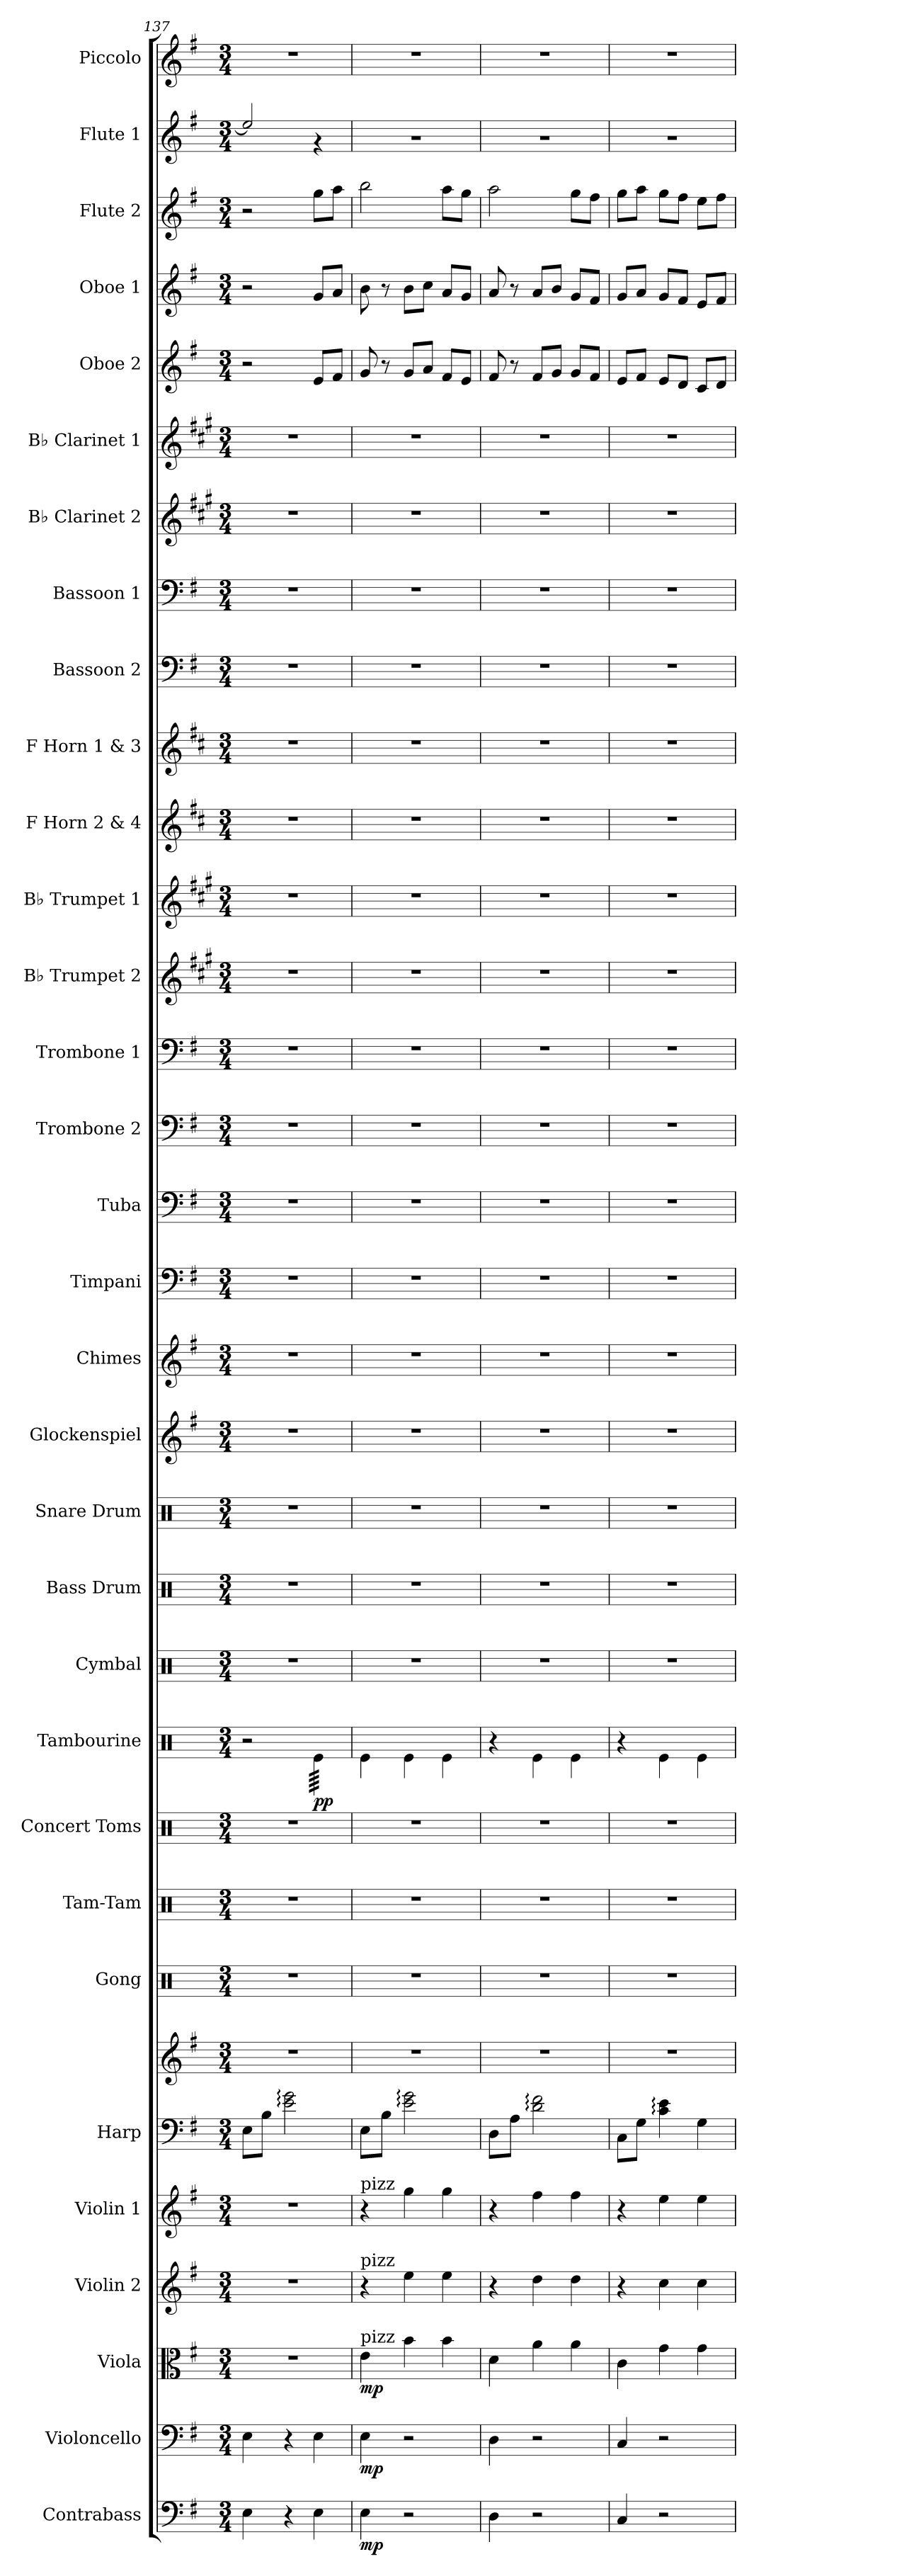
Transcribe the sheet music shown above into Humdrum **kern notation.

**kern	**dynam	**kern	**dynam	**kern	**dynam	**kern	**dynam	**kern	**dynam	**kern	**kern	**kern	**kern	**kern	**kern	**dynam	**kern	**kern	**kern	**kern	**kern	**kern	**kern	**kern	**kern	**kern	**kern	**kern	**kern	**kern	**kern	**kern	**kern	**kern	**dynam	**kern	**dynam	**kern	**dynam	**kern	**dynam	**kern
*part32	*part32	*part31	*part31	*part30	*part30	*part29	*part29	*part28	*part28	*part27	*part27	*part26	*part25	*part24	*part23	*part23	*part22	*part21	*part20	*part19	*part18	*part17	*part16	*part15	*part14	*part13	*part12	*part11	*part10	*part9	*part8	*part7	*part6	*part5	*part5	*part4	*part4	*part3	*part3	*part2	*part2	*part1
*staff33	*staff33	*staff32	*staff32	*staff31	*staff31	*staff30	*staff30	*staff29	*staff29	*staff28	*staff27	*staff26	*staff25	*staff24	*staff23	*staff23	*staff22	*staff21	*staff20	*staff19	*staff18	*staff17	*staff16	*staff15	*staff14	*staff13	*staff12	*staff11	*staff10	*staff9	*staff8	*staff7	*staff6	*staff5	*staff5	*staff4	*staff4	*staff3	*staff3	*staff2	*staff2	*staff1
*I"Contrabass	*	*I"Violoncello	*	*I"Viola	*	*I"Violin 2	*	*I"Violin 1	*	*I"Harp	*	*I"Gong	*I"Tam-Tam	*I"Concert Toms	*I"Tambourine	*	*I"Cymbal	*I"Bass Drum	*I"Snare Drum	*I"Glockenspiel	*I"Chimes	*I"Timpani	*I"Tuba	*I"Trombone 2	*I"Trombone 1	*I"B♭ Trumpet 2	*I"B♭ Trumpet 1	*I"F Horn 2 &amp; 4	*I"F Horn 1 &amp; 3	*I"Bassoon 2	*I"Bassoon 1	*I"B♭ Clarinet 2	*I"B♭ Clarinet 1	*I"Oboe 2	*	*I"Oboe 1	*	*I"Flute 2	*	*I"Flute 1	*	*I"Piccolo
*I'Cb.	*	*I'Vc.	*	*I'Vla.	*	*I'Vln. 2	*	*I'Vln. 1	*	*I'Hrp.	*	*I'Gong	*I'Tam	*I'C. Toms	*I'Tamb.	*	*I'Cym.	*I'B. Dr.	*I'Sn. Dr.	*I'Glock.	*I'Cme.	*I'Timp.	*I'Tba.	*I'Tbn. 2	*I'Tbn. 1	*I'B♭ Tpt. 2	*I'B♭ Tpt. 1	*I'F Hn. 2 4	*I'F Hn. 1 3	*I'Bsn. 2	*I'Bsn. 1	*I'B♭ Cl. 2	*I'B♭ Cl. 1	*I'Ob. 2	*	*I'Ob. 1	*	*I'Fl. 2	*	*I'Fl. 1	*	*I'Picc.
*clefF4	*	*clefF4	*	*clefC3	*	*clefG2	*	*clefG2	*	*clefF4	*clefG2	*clefX	*clefX	*clefX	*clefX	*	*clefX	*clefX	*clefX	*clefG2	*clefG2	*clefF4	*clefF4	*clefF4	*clefF4	*clefG2	*clefG2	*clefG2	*clefG2	*clefF4	*clefF4	*clefG2	*clefG2	*clefG2	*	*clefG2	*	*clefG2	*	*clefG2	*	*clefG2
*ITrd7c12	*	*	*	*	*	*	*	*	*	*	*	*	*	*	*	*	*	*	*	*ITrd-14c-24	*	*	*	*	*	*ITrd1c2	*ITrd1c2	*ITrd4c7	*ITrd4c7	*	*	*ITrd1c2	*ITrd1c2	*	*	*	*	*	*	*	*	*ITrd-7c-12
*k[f#]	*	*k[f#]	*	*k[f#]	*	*k[f#]	*	*k[f#]	*	*k[f#]	*k[f#]	*k[]	*k[]	*k[]	*k[]	*	*k[]	*k[]	*k[]	*k[f#]	*k[f#]	*k[f#]	*k[f#]	*k[f#]	*k[f#]	*k[f#]	*k[f#]	*k[f#]	*k[f#]	*k[f#]	*k[f#]	*k[f#]	*k[f#]	*k[f#]	*	*k[f#]	*	*k[f#]	*	*k[f#]	*	*k[f#]
*M3/4	*	*M3/4	*	*M3/4	*	*M3/4	*	*M3/4	*	*M3/4	*M3/4	*M3/4	*M3/4	*M3/4	*M3/4	*	*M3/4	*M3/4	*M3/4	*M3/4	*M3/4	*M3/4	*M3/4	*M3/4	*M3/4	*M3/4	*M3/4	*M3/4	*M3/4	*M3/4	*M3/4	*M3/4	*M3/4	*M3/4	*	*M3/4	*	*M3/4	*	*M3/4	*	*M3/4
=137	=137	=137	=137	=137	=137	=137	=137	=137	=137	=137	=137	=137	=137	=137	=137	=137	=137	=137	=137	=137	=137	=137	=137	=137	=137	=137	=137	=137	=137	=137	=137	=137	=137	=137	=137	=137	=137	=137	=137	=137	=137	=137
*	*	*	*	*	*	*	*	*	*	*	*	*	*	*	*	*	*	*	*	*	*	*	*	*	*	*	*	*	*	*	*	*	*	*	*	*	*	*	*	*^	*	*
4EE\	.	4E\	.	2.r	.	2.r	.	2.r	.	8E\L	2.r	2.r	2.r	2.r	2r	.	2.r	2.r	2.r	2.r	2.r	2.r	2.r	2.r	2.r	2.r	2.r	2.r	2.r	2.r	2.r	2.r	2.r	2r	.	2r	.	2r	.	2ee/]	2ryy	.	2.r
.	.	.	.	.	.	.	.	.	.	8B\J	.	.	.	.	.	.	.	.	.	.	.	.	.	.	.	.	.	.	.	.	.	.	.	.	.	.	.	.	.	.	.	.	.
4r	.	4r	.	.	.	.	.	.	.	2e\: 2g\:	.	.	.	.	.	.	.	.	.	.	.	.	.	.	.	.	.	.	.	.	.	.	.	.	.	.	.	.	.	.	.	.	.
!	!	!	!	!	!	!	!	!	!	!	!	!	!	!	!	!LO:DY:b	!	!	!	!	!	!	!	!	!	!	!	!	!	!	!	!	!	!	!LO:DY:b	!	!	!	!	!	!	!	!
!	!	!	!	!	!	!	!	!	!	!	!	!	!	!	!	!	!	!	!	!	!	!	!	!	!	!	!	!	!	!	!	!	!	!	!LO:DY:n=1:b	!	!LO:DY:b	!	!	!	!	!	!
!	!	!	!	!	!	!	!	!	!	!	!	!	!	!	!	!	!	!	!	!	!	!	!	!	!	!	!	!	!	!	!	!	!	!	!	!	!LO:DY:n=1:b	!	!LO:DY:b	!	!	!	!
!	!	!	!	!	!	!	!	!	!	!	!	!	!	!	!	!	!	!	!	!	!	!	!	!	!	!	!	!	!	!	!	!	!	!	!	!	!	!	!LO:DY:n=1:b	!	!	!LO:DY:b	!
!	!	!	!	!	!	!	!	!	!	!	!	!	!	!	!	!	!	!	!	!	!	!	!	!	!	!	!	!	!	!	!	!	!	!	!	!	!	!	!	!	!	!LO:DY:n=1:b	!
*	*	*	*	*	*	*	*	*	*	*	*	*	*	*	*tremolo	*	*	*	*	*	*	*	*	*	*	*	*	*	*	*	*	*	*	*	*	*	*	*	*	*	*	*	*
4EE\	.	4E\	.	.	.	.	.	.	.	.	.	.	.	.	64Re\LLLL	pp	.	.	.	.	.	.	.	.	.	.	.	.	.	.	.	.	.	8e/L	mf mp	8g/L	mf f	8gg\L	mf mp	8gg/Lyy	4r	mf mp	.
.	.	.	.	.	.	.	.	.	.	.	.	.	.	.	64Re\	.	.	.	.	.	.	.	.	.	.	.	.	.	.	.	.	.	.	.	.	.	.	.	.	.	.	.	.
.	.	.	.	.	.	.	.	.	.	.	.	.	.	.	64Re\	.	.	.	.	.	.	.	.	.	.	.	.	.	.	.	.	.	.	.	.	.	.	.	.	.	.	.	.
.	.	.	.	.	.	.	.	.	.	.	.	.	.	.	64Re\	.	.	.	.	.	.	.	.	.	.	.	.	.	.	.	.	.	.	.	.	.	.	.	.	.	.	.	.
.	.	.	.	.	.	.	.	.	.	.	.	.	.	.	64Re\	.	.	.	.	.	.	.	.	.	.	.	.	.	.	.	.	.	.	.	.	.	.	.	.	.	.	.	.
.	.	.	.	.	.	.	.	.	.	.	.	.	.	.	64Re\	.	.	.	.	.	.	.	.	.	.	.	.	.	.	.	.	.	.	.	.	.	.	.	.	.	.	.	.
.	.	.	.	.	.	.	.	.	.	.	.	.	.	.	64Re\	.	.	.	.	.	.	.	.	.	.	.	.	.	.	.	.	.	.	.	.	.	.	.	.	.	.	.	.
.	.	.	.	.	.	.	.	.	.	.	.	.	.	.	64Re\	.	.	.	.	.	.	.	.	.	.	.	.	.	.	.	.	.	.	.	.	.	.	.	.	.	.	.	.
.	.	.	.	.	.	.	.	.	.	.	.	.	.	.	64Re\	.	.	.	.	.	.	.	.	.	.	.	.	.	.	.	.	.	.	8f#/J	.	8a/J	.	8aa\J	.	8aa/Jyy	.	.	.
.	.	.	.	.	.	.	.	.	.	.	.	.	.	.	64Re\	.	.	.	.	.	.	.	.	.	.	.	.	.	.	.	.	.	.	.	.	.	.	.	.	.	.	.	.
.	.	.	.	.	.	.	.	.	.	.	.	.	.	.	64Re\	.	.	.	.	.	.	.	.	.	.	.	.	.	.	.	.	.	.	.	.	.	.	.	.	.	.	.	.
.	.	.	.	.	.	.	.	.	.	.	.	.	.	.	64Re\	.	.	.	.	.	.	.	.	.	.	.	.	.	.	.	.	.	.	.	.	.	.	.	.	.	.	.	.
.	.	.	.	.	.	.	.	.	.	.	.	.	.	.	64Re\	.	.	.	.	.	.	.	.	.	.	.	.	.	.	.	.	.	.	.	.	.	.	.	.	.	.	.	.
.	.	.	.	.	.	.	.	.	.	.	.	.	.	.	64Re\	.	.	.	.	.	.	.	.	.	.	.	.	.	.	.	.	.	.	.	.	.	.	.	.	.	.	.	.
.	.	.	.	.	.	.	.	.	.	.	.	.	.	.	64Re\	.	.	.	.	.	.	.	.	.	.	.	.	.	.	.	.	.	.	.	.	.	.	.	.	.	.	.	.
.	.	.	.	.	.	.	.	.	.	.	.	.	.	.	64Re\JJJJ	.	.	.	.	.	.	.	.	.	.	.	.	.	.	.	.	.	.	.	.	.	.	.	.	.	.	.	.
*	*	*	*	*	*	*	*	*	*	*	*	*	*	*	*Xtremolo	*	*	*	*	*	*	*	*	*	*	*	*	*	*	*	*	*	*	*	*	*	*	*	*	*	*	*	*
=138	=138	=138	=138	=138	=138	=138	=138	=138	=138	=138	=138	=138	=138	=138	=138	=138	=138	=138	=138	=138	=138	=138	=138	=138	=138	=138	=138	=138	=138	=138	=138	=138	=138	=138	=138	=138	=138	=138	=138	=138	=138	=138	=138
!	!	!	!	!	!	!	!	!LO:TX:a:t=pizz	!	!	!	!	!	!	!	!	!	!	!	!	!	!	!	!	!	!	!	!	!	!	!	!	!	!	!	!	!	!	!	!	!	!	!
!	!	!	!	!	!	!LO:TX:a:t=pizz	!	!	!	!	!	!	!	!	!	!	!	!	!	!	!	!	!	!	!	!	!	!	!	!	!	!	!	!	!	!	!	!	!	!	!	!	!
!	!	!	!	!LO:TX:a:t=pizz	!	!	!	!	!	!	!	!	!	!	!	!	!	!	!	!	!	!	!	!	!	!	!	!	!	!	!	!	!	!	!	!	!	!	!	!	!	!	!
!	!LO:DY:b	!	!LO:DY:b	!	!LO:DY:b	!	!	!	!	!	!	!	!	!	!	!	!	!	!	!	!	!	!	!	!	!	!	!	!	!	!	!	!	!	!	!	!	!	!	!	!	!	!
4EE\	mp	4E\	mp	4e\	mp	4r	.	4r	.	8E\L	2.r	2.r	2.r	2.r	4Re\	.	2.r	2.r	2.r	2.r	2.r	2.r	2.r	2.r	2.r	2.r	2.r	2.r	2.r	2.r	2.r	2.r	2.r	8g/	.	8b\	.	2bb\	.	2bb/yy	2.r	.	2.r
.	.	.	.	.	.	.	.	.	.	8B\J	.	.	.	.	.	.	.	.	.	.	.	.	.	.	.	.	.	.	.	.	.	.	.	8r	.	8r	.	.	.	.	.	.	.
!	!	!	!	!	!	!	!LO:DY:b	!	!	!	!	!	!	!	!	!	!	!	!	!	!	!	!	!	!	!	!	!	!	!	!	!	!	!	!	!	!	!	!	!	!	!	!
!	!	!	!	!	!	!	!LO:DY:n=1:b	!	!LO:DY:b	!	!	!	!	!	!	!	!	!	!	!	!	!	!	!	!	!	!	!	!	!	!	!	!	!	!	!	!	!	!	!	!	!	!
!	!	!	!	!	!	!	!	!	!LO:DY:n=1:b	!	!	!	!	!	!	!	!	!	!	!	!	!	!	!	!	!	!	!	!	!	!	!	!	!	!	!	!	!	!	!	!	!	!
2r	.	2r	.	4b\	.	4ee\	mp mf	4gg\	mp mf	2e\: 2g\:	.	.	.	.	4Re\	.	.	.	.	.	.	.	.	.	.	.	.	.	.	.	.	.	.	8g/L	.	8b\L	.	.	.	.	.	.	.
.	.	.	.	.	.	.	.	.	.	.	.	.	.	.	.	.	.	.	.	.	.	.	.	.	.	.	.	.	.	.	.	.	.	8a/J	.	8cc\J	.	.	.	.	.	.	.
.	.	.	.	4b\	.	4ee\	.	4gg\	.	.	.	.	.	.	4Re\	.	.	.	.	.	.	.	.	.	.	.	.	.	.	.	.	.	.	8f#/L	.	8a/L	.	8aa\L	.	8aa/Lyy	.	.	.
.	.	.	.	.	.	.	.	.	.	.	.	.	.	.	.	.	.	.	.	.	.	.	.	.	.	.	.	.	.	.	.	.	.	8e/J	.	8g/J	.	8gg\J	.	8gg/Jyy	.	.	.
=139	=139	=139	=139	=139	=139	=139	=139	=139	=139	=139	=139	=139	=139	=139	=139	=139	=139	=139	=139	=139	=139	=139	=139	=139	=139	=139	=139	=139	=139	=139	=139	=139	=139	=139	=139	=139	=139	=139	=139	=139	=139	=139	=139
4DD\	.	4D\	.	4d\	.	4r	.	4r	.	8D\L	2.r	2.r	2.r	2.r	4r	.	2.r	2.r	2.r	2.r	2.r	2.r	2.r	2.r	2.r	2.r	2.r	2.r	2.r	2.r	2.r	2.r	2.r	8f#/	.	8a/	.	2aa\	.	2aa/yy	2.r	.	2.r
.	.	.	.	.	.	.	.	.	.	8A\J	.	.	.	.	.	.	.	.	.	.	.	.	.	.	.	.	.	.	.	.	.	.	.	8r	.	8r	.	.	.	.	.	.	.
2r	.	2r	.	4a\	.	4dd\	.	4ff#\	.	2d\: 2f#\:	.	.	.	.	4Re\	.	.	.	.	.	.	.	.	.	.	.	.	.	.	.	.	.	.	8f#/L	.	8a/L	.	.	.	.	.	.	.
.	.	.	.	.	.	.	.	.	.	.	.	.	.	.	.	.	.	.	.	.	.	.	.	.	.	.	.	.	.	.	.	.	.	8g/J	.	8b/J	.	.	.	.	.	.	.
.	.	.	.	4a\	.	4dd\	.	4ff#\	.	.	.	.	.	.	4Re\	.	.	.	.	.	.	.	.	.	.	.	.	.	.	.	.	.	.	8g/L	.	8g/L	.	8gg\L	.	8gg/Lyy	.	.	.
.	.	.	.	.	.	.	.	.	.	.	.	.	.	.	.	.	.	.	.	.	.	.	.	.	.	.	.	.	.	.	.	.	.	8f#/J	.	8f#/J	.	8ff#\J	.	8ff#/Jyy	.	.	.
=140	=140	=140	=140	=140	=140	=140	=140	=140	=140	=140	=140	=140	=140	=140	=140	=140	=140	=140	=140	=140	=140	=140	=140	=140	=140	=140	=140	=140	=140	=140	=140	=140	=140	=140	=140	=140	=140	=140	=140	=140	=140	=140	=140
4CC/	.	4C/	.	4c\	.	4r	.	4r	.	8C\L	2.r	2.r	2.r	2.r	4r	.	2.r	2.r	2.r	2.r	2.r	2.r	2.r	2.r	2.r	2.r	2.r	2.r	2.r	2.r	2.r	2.r	2.r	8e/L	.	8g/L	.	8gg\L	.	8gg/Lyy	2.r	.	2.r
.	.	.	.	.	.	.	.	.	.	8G\J	.	.	.	.	.	.	.	.	.	.	.	.	.	.	.	.	.	.	.	.	.	.	.	8f#/J	.	8a/J	.	8aa\J	.	8aa/Jyy	.	.	.
2r	.	2r	.	4g\	.	4cc\	.	4ee\	.	4c\: 4e\:	.	.	.	.	4Re\	.	.	.	.	.	.	.	.	.	.	.	.	.	.	.	.	.	.	8e/L	.	8g/L	.	8gg\L	.	8gg/Lyy	.	.	.
.	.	.	.	.	.	.	.	.	.	.	.	.	.	.	.	.	.	.	.	.	.	.	.	.	.	.	.	.	.	.	.	.	.	8d/J	.	8f#/J	.	8ff#\J	.	8ff#/Jyy	.	.	.
.	.	.	.	4g\	.	4cc\	.	4ee\	.	4G\	.	.	.	.	4Re\	.	.	.	.	.	.	.	.	.	.	.	.	.	.	.	.	.	.	8c/L	.	8e/L	.	8ee\L	.	8ee/Lyy	.	.	.
.	.	.	.	.	.	.	.	.	.	.	.	.	.	.	.	.	.	.	.	.	.	.	.	.	.	.	.	.	.	.	.	.	.	8d/J	.	8f#/J	.	8ff#\J	.	8ff#/Jyy	.	.	.
*	*	*	*	*	*	*	*	*	*	*	*	*	*	*	*	*	*	*	*	*	*	*	*	*	*	*	*	*	*	*	*	*	*	*	*	*	*	*	*	*v	*v	*	*
=	=	=	=	=	=	=	=	=	=	=	=	=	=	=	=	=	=	=	=	=	=	=	=	=	=	=	=	=	=	=	=	=	=	=	=	=	=	=	=	=	=	=
*-	*-	*-	*-	*-	*-	*-	*-	*-	*-	*-	*-	*-	*-	*-	*-	*-	*-	*-	*-	*-	*-	*-	*-	*-	*-	*-	*-	*-	*-	*-	*-	*-	*-	*-	*-	*-	*-	*-	*-	*-	*-	*-
